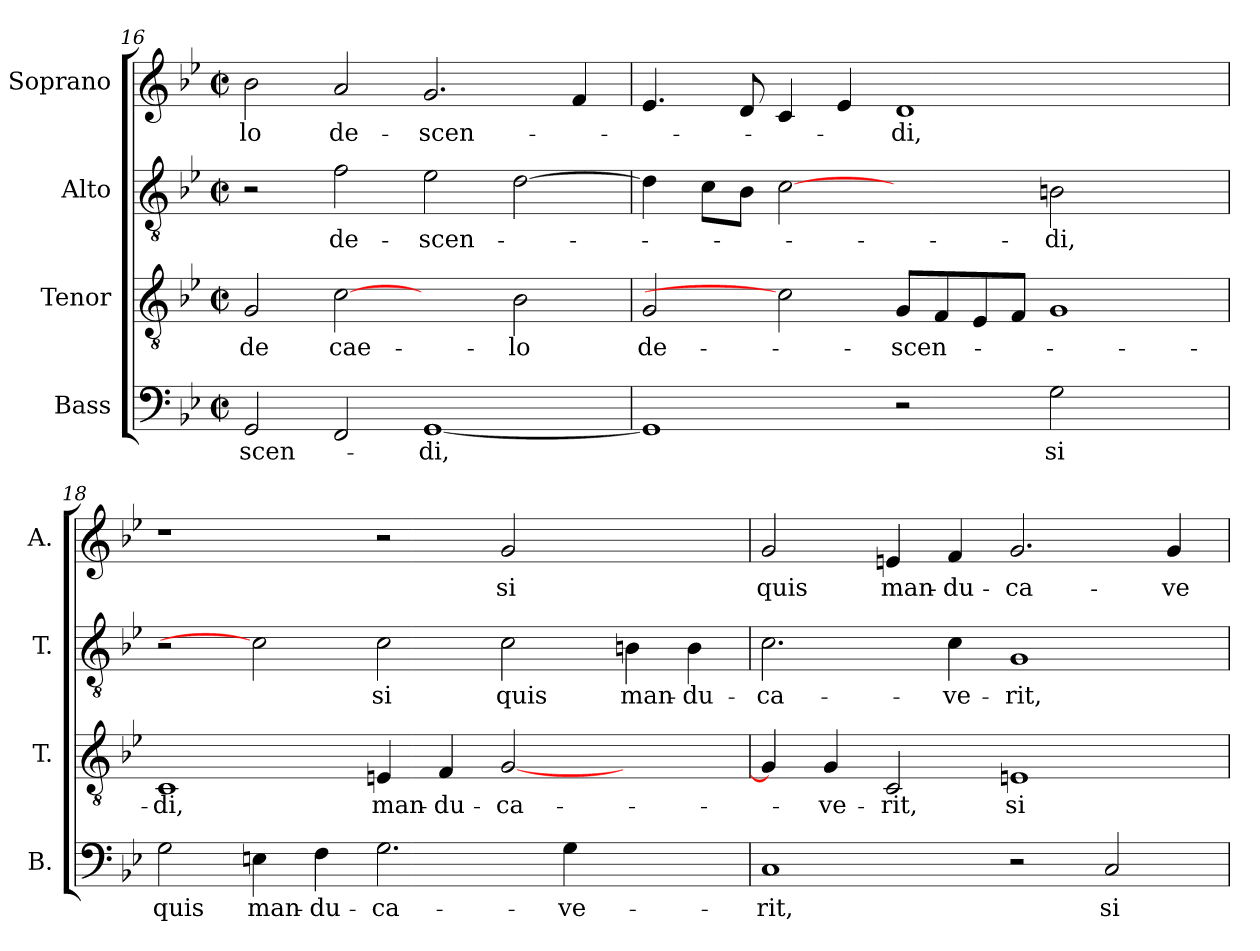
**kern	**text	**kern	**text	**kern	**text	**kern	**text
*part4	*part4	*part3	*part3	*part2	*part2	*part1	*part1
*staff4	*staff4	*staff3	*staff3	*staff2	*staff2	*staff1	*staff1
*I"Bass	*	*I"Tenor	*	*I"Alto	*	*I"Soprano	*
*I'B.	*	*I'T.	*	*I'T.	*	*I'A.	*
!!LO:PB:g=z
*clefF4	*	*clefGv2	*	*clefGv2	*	*clefG2	*
*	*	*ITrd7c12	*	*ITrd7c12	*	*	*
*k[b-e-]	*	*k[b-e-]	*	*k[b-e-]	*	*k[b-e-]	*
*B-:	*	*B-:	*	*B-:	*	*B-:	*
*M2/2	*	*M2/2	*	*M2/2	*	*M2/2	*
*met(c|)	*	*met(c|)	*	*met(c|)	*	*met(c|)	*
=16	=16	=16	=16	=16	=16	=16	=16
!	!LO:LY:b:color=#000000	!	!	!	!	!	!
!	!	!	!LO:LY:b:color=#000000	!	!	!	!
!	!	!	!	!	!	!	!LO:LY:b:color=#000000
2GGi/	-scen-	2GGi/	de	2r	.	2b-i\	-lo
!	!	!	!LO:LY:b:color=#000000	!	!	!	!
!	!	!	!	!	!LO:LY:b:color=#000000	!	!
!	!	!	!	!	!	!	!LO:LY:b:color=#000000
2FFi/	.	[2Ci	cae-	2Fi\	de-	2ai/	de-
!	!LO:LY:b:color=#000000	!	!	!	!	!	!
!	!	!	!	!	!LO:LY:b:color=#000000	!	!
!	!	!	!	!	!	!	!LO:LY:b:color=#000000
[<1GGi	-di,	2ryy	.	2E-i\	-scen-	2.gi/	-scen-
!	!	!	!LO:LY:b:color=#000000	!	!	!	!
.	.	2BB-i\	-lo	[>2Di\	.	.	.
.	.	.	.	.	.	4fi/	.
=17	=17	=17	=17	=17	=17	=17	=17
!	!	!	!LO:LY:b:color=#000000	!	!	!	!
1GGi]	.	2GGi/	de-	4Di\]	.	4.e-i/	.
.	.	.	.	8Ci\L	.	.	.
.	.	.	.	8BB-i\J	.	8di/	.
.	.	2Ci]	.	[2Ci	.	4ci/	.
.	.	.	.	.	.	4e-i/	.
!	!	!	!LO:LY:b:color=#000000	!	!	!	!
!	!	!	!	!	!	!	!LO:LY:b:color=#000000
2r	.	8GGi/L	-scen-	2ryy	.	1di	-di,
.	.	8FFi/	.	.	.	.	.
.	.	8EE-i/	.	.	.	.	.
.	.	8FFi/J	.	.	.	.	.
!	!LO:LY:b:color=#000000	!	!	!	!	!	!
!	!	!	!	!	!LO:LY:b:color=#000000	!	!
2Gi\	si	1GGi	.	2BBni\	-di,	.	.
2ryy	.	.	.	2ryy	.	2ryy	.
=18	=18	=18	=18	=18	=18	=18	=18
!	!LO:LY:b:color=#000000	!	!	!	!	!	!
!	!	!	!LO:LY:b:color=#000000	!	!	!	!
2Gi\	quis	1CCi	-di,	2r	.	1r	.
!	!LO:LY:b:color=#000000	!	!	!	!	!	!
4Eni\	man-	.	.	2Ci]	.	.	.
!	!LO:LY:b:color=#000000	!	!	!	!	!	!
4Fi\	-du-	.	.	.	.	.	.
!	!LO:LY:b:color=#000000	!	!	!	!	!	!
!	!	!	!LO:LY:b:color=#000000	!	!	!	!
!	!	!	!	!	!LO:LY:b:color=#000000	!	!
2.Gi\	-ca-	4EEni/	man-	2Ci\	si	2r	.
!	!	!	!LO:LY:b:color=#000000	!	!	!	!
.	.	4FFi/	-du-	.	.	.	.
!	!	!	!LO:LY:b:color=#000000	!	!	!	!
!	!	!	!	!	!LO:LY:b:color=#000000	!	!
!	!	!	!	!	!	!	!LO:LY:b:color=#000000
.	.	[<2GGi/	-ca-	2Ci\	quis	2gi/	si
!	!LO:LY:b:color=#000000	!	!	!	!	!	!
4Gi\	-ve-	.	.	.	.	.	.
!	!	!	!	!	!LO:LY:b:color=#000000	!	!
2ryy	.	2ryy	.	4BBni\	man-	2ryy	.
!	!	!	!	!	!LO:LY:b:color=#000000	!	!
.	.	.	.	4BBi\	-du-	.	.
=19	=19	=19	=19	=19	=19	=19	=19
!	!LO:LY:b:color=#000000	!	!	!	!	!	!
!	!	!	!	!	!LO:LY:b:color=#000000	!	!
!	!	!	!	!	!	!	!LO:LY:b:color=#000000
1Ci	-rit,	4GGi/]	.	2.Ci\	-ca-	2gi/	quis
!	!	!	!LO:LY:b:color=#000000	!	!	!	!
.	.	4GGi/	-ve-	.	.	.	.
!	!	!	!LO:LY:b:color=#000000	!	!	!	!
!	!	!	!	!	!	!	!LO:LY:b:color=#000000
.	.	2CCi/	-rit,	.	.	4eni/	man-
!	!	!	!	!	!LO:LY:b:color=#000000	!	!
!	!	!	!	!	!	!	!LO:LY:b:color=#000000
.	.	.	.	4Ci\	-ve-	4fi/	-du-
!	!	!	!LO:LY:b:color=#000000	!	!	!	!
!	!	!	!	!	!LO:LY:b:color=#000000	!	!
!	!	!	!	!	!	!	!LO:LY:b:color=#000000
2r	.	1EEni	si	1GGi	-rit,	2.gi/	-ca-
!	!LO:LY:b:color=#000000	!	!	!	!	!	!
2Ci/	si	.	.	.	.	.	.
!	!	!	!	!	!	!	!LO:LY:b:color=#000000
.	.	.	.	.	.	4gi/	-ve-
=	=	=	=	=	=	=	=
*-	*-	*-	*-	*-	*-	*-	*-
